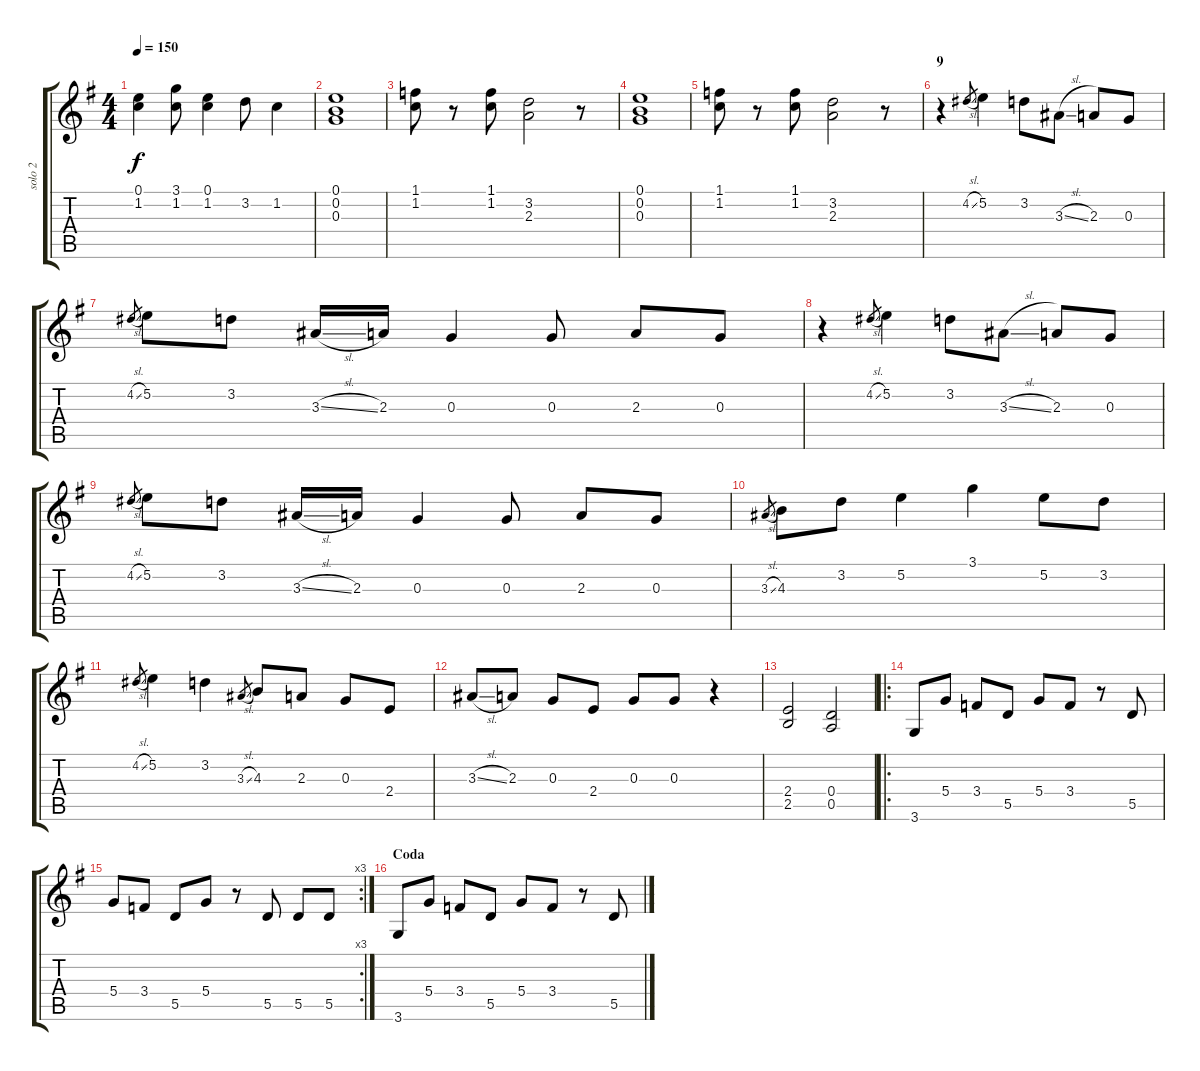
\track ("solo 2" "solo 2") {instrument acousticguitarnylon}
\staff {score tabs}
\tuning (E4 B3 G3 D3 A2 E2) {hide}
\ts (4 4)
\tempo 150
\clef g2
\ks g
(0.1 1.2).4{dy f} (3.1 1.2).8 (0.1 1.2).4 3.2.8 1.2.4 |
(0.1 0.2 0.3).1 |
(1.1 1.2).8 r.8 (1.1 1.2).8 (3.2 2.3).2 r.8 |
(0.1 0.2 0.3).1 |
(1.1 1.2).8 r.8 (1.1 1.2).8 (3.2 2.3).2 r.8 |
\section ("" "9")
r.4 4.2{sl}.8{gr} 5.2.4 3.2.8 3.3{sl}.8 2.3.8 0.3.8 |
4.2{sl}.8{gr} 5.2.8 3.2.8 3.3{sl}.16 2.3.16 0.3.4 0.3.8 2.3.8 0.3.8 |
r.4 4.2{sl}.8{gr} 5.2.4 3.2.8 3.3{sl}.8 2.3.8 0.3.8 |
4.2{sl}.8{gr} 5.2.8 3.2.8 3.3{sl}.16 2.3.16 0.3.4 0.3.8 2.3.8 0.3.8 |
3.3{sl}.8{gr} 4.3.8 3.2.8 5.2.4 3.1.4 5.2.8 3.2.8 |
4.2{sl}.8{gr} 5.2.4 3.2.4 3.3{sl}.8{gr} 4.3.8 2.3.8 0.3.8 2.4.8 |
3.3{sl}.8 2.3.8 0.3.8 2.4.8 0.3.8 0.3.8 r.4 |
(2.4 2.5).2 (0.4 0.5).2 |
\ro
3.6.8 5.4.8 3.4.8 5.5.8 5.4.8 3.4.8 r.8 5.5.8 |
\rc 3
5.4.8 3.4.8 5.5.8 5.4.8 r.8 5.5.8 5.5.8 5.5.8 |
\section ("" "Coda")
3.6.8 5.4.8 3.4.8 5.5.8 5.4.8 3.4.8 r.8 5.5.8
